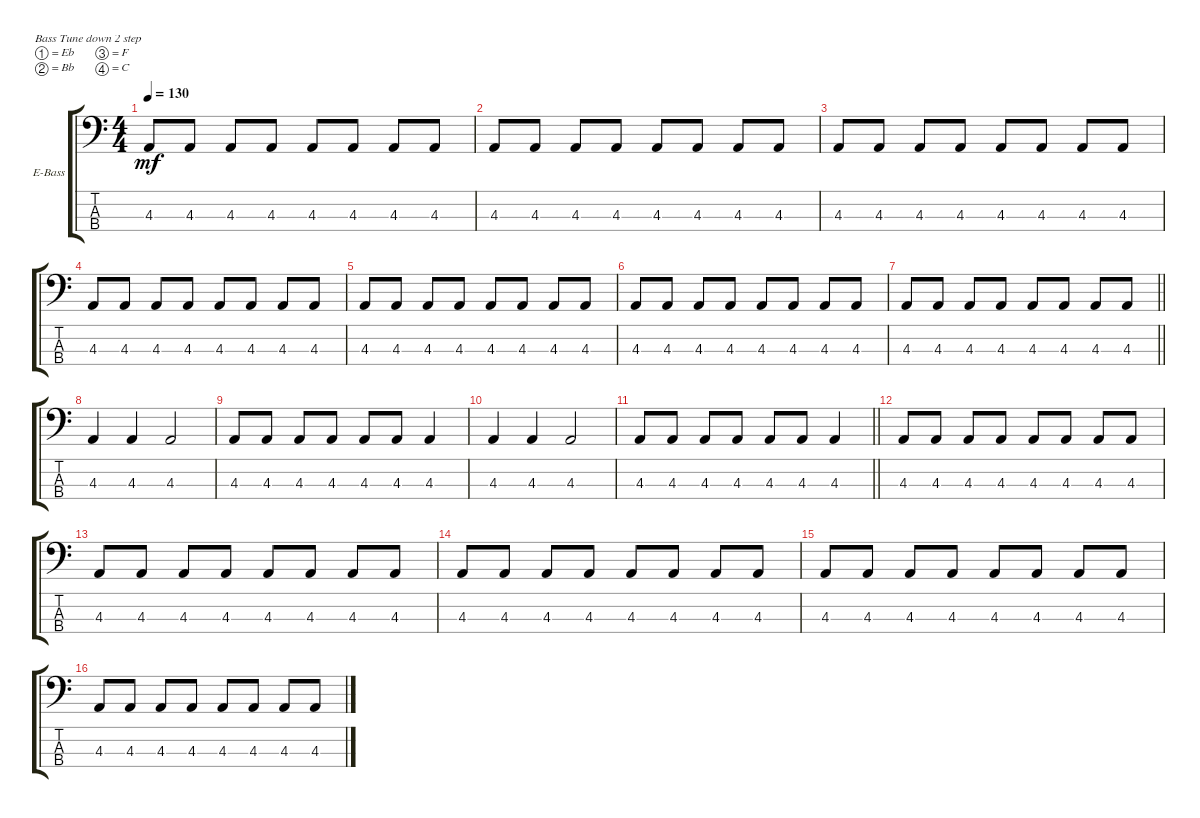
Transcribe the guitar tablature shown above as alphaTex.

\defaultSystemsLayout 4
\bracketExtendMode groupsimilarinstruments
\firstSystemTrackNameOrientation horizontal
\otherSystemsTrackNameOrientation horizontal
\track ("Electric Bass" "E-Bass") {instrument electricbassfinger}
\staff {score tabs}
\tuning (Eb2 Bb1 F1 C1)
\ts (4 4)
\tempo 130
\clef f4
\ks aminor
4.3.8{dy mf} 4.3.8 4.3.8 4.3.8 4.3.8 4.3.8 4.3.8 4.3.8 |
4.3.8 4.3.8 4.3.8 4.3.8 4.3.8 4.3.8 4.3.8 4.3.8 |
4.3.8 4.3.8 4.3.8 4.3.8 4.3.8 4.3.8 4.3.8 4.3.8 |
4.3.8 4.3.8 4.3.8 4.3.8 4.3.8 4.3.8 4.3.8 4.3.8 |
4.3.8 4.3.8 4.3.8 4.3.8 4.3.8 4.3.8 4.3.8 4.3.8 |
4.3.8 4.3.8 4.3.8 4.3.8 4.3.8 4.3.8 4.3.8 4.3.8 |
\barLineRight lightlight
4.3.8 4.3.8 4.3.8 4.3.8 4.3.8 4.3.8 4.3.8 4.3.8 |
4.3.4 4.3.4 4.3.2 |
4.3.8 4.3.8 4.3.8 4.3.8 4.3.8 4.3.8 4.3.4 |
4.3.4 4.3.4 4.3.2 |
\barLineRight lightlight
4.3.8 4.3.8 4.3.8 4.3.8 4.3.8 4.3.8 4.3.4 |
4.3.8 4.3.8 4.3.8 4.3.8 4.3.8 4.3.8 4.3.8 4.3.8 |
4.3.8 4.3.8 4.3.8 4.3.8 4.3.8 4.3.8 4.3.8 4.3.8 |
4.3.8 4.3.8 4.3.8 4.3.8 4.3.8 4.3.8 4.3.8 4.3.8 |
4.3.8 4.3.8 4.3.8 4.3.8 4.3.8 4.3.8 4.3.8 4.3.8 |
4.3.8 4.3.8 4.3.8 4.3.8 4.3.8 4.3.8 4.3.8 4.3.8
